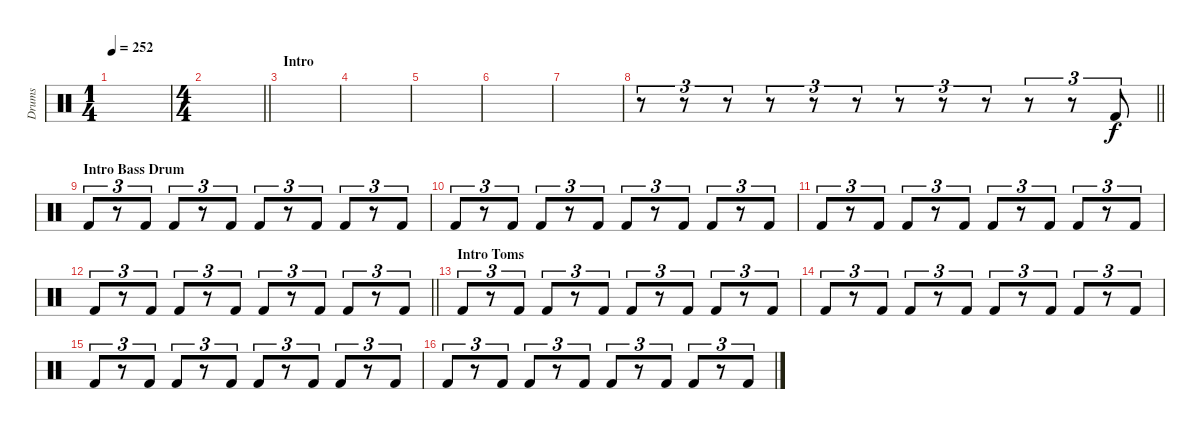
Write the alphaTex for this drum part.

\track ("Drums" "Drums") {instrument percussion}
\staff {score}
\articulation defaults
\ts (1 4)
\tempo 252
\clef neutral
\ks c
|
\ts (4 4)
\barLineRight lightlight
|
\section ("" "Intro")
|
|
|
|
|
\barLineRight lightlight
r.8{tu (3 2)} r.8{tu (3 2)} r.8{tu (3 2)} r.8{tu (3 2)} r.8{tu (3 2)} r.8{tu (3 2)} r.8{tu (3 2)} r.8{tu (3 2)} r.8{tu (3 2)} r.8{tu (3 2)} r.8{tu (3 2)} "Kick (hit) 2".8{tu (3 2)} |
\section ("" "Intro Bass Drum")
"Kick (hit) 2".8{tu (3 2)} r.8{tu (3 2)} "Kick (hit) 2".8{tu (3 2)} "Kick (hit) 2".8{tu (3 2)} r.8{tu (3 2)} "Kick (hit) 2".8{tu (3 2)} "Kick (hit) 2".8{tu (3 2)} r.8{tu (3 2)} "Kick (hit) 2".8{tu (3 2)} "Kick (hit) 2".8{tu (3 2)} r.8{tu (3 2)} "Kick (hit) 2".8{tu (3 2)} |
"Kick (hit) 2".8{tu (3 2)} r.8{tu (3 2)} "Kick (hit) 2".8{tu (3 2)} "Kick (hit) 2".8{tu (3 2)} r.8{tu (3 2)} "Kick (hit) 2".8{tu (3 2)} "Kick (hit) 2".8{tu (3 2)} r.8{tu (3 2)} "Kick (hit) 2".8{tu (3 2)} "Kick (hit) 2".8{tu (3 2)} r.8{tu (3 2)} "Kick (hit) 2".8{tu (3 2)} |
"Kick (hit) 2".8{tu (3 2)} r.8{tu (3 2)} "Kick (hit) 2".8{tu (3 2)} "Kick (hit) 2".8{tu (3 2)} r.8{tu (3 2)} "Kick (hit) 2".8{tu (3 2)} "Kick (hit) 2".8{tu (3 2)} r.8{tu (3 2)} "Kick (hit) 2".8{tu (3 2)} "Kick (hit) 2".8{tu (3 2)} r.8{tu (3 2)} "Kick (hit) 2".8{tu (3 2)} |
\barLineRight lightlight "Kick (hit) 2".8{tu (3 2)}
r.8{tu (3 2)} "Kick (hit) 2".8{tu (3 2)} "Kick (hit) 2".8{tu (3 2)} r.8{tu (3 2)} "Kick (hit) 2".8{tu (3 2)} "Kick (hit) 2".8{tu (3 2)} r.8{tu (3 2)} "Kick (hit) 2".8{tu (3 2)} "Kick (hit) 2".8{tu (3 2)} r.8{tu (3 2)} "Kick (hit) 2".8{tu (3 2)} |
\section ("" "Intro Toms")
"Kick (hit) 2".8{tu (3 2)} r.8{tu (3 2)} "Kick (hit) 2".8{tu (3 2)} "Kick (hit) 2".8{tu (3 2)} r.8{tu (3 2)} "Kick (hit) 2".8{tu (3 2)} "Kick (hit) 2".8{tu (3 2)} r.8{tu (3 2)} "Kick (hit) 2".8{tu (3 2)} "Kick (hit) 2".8{tu (3 2)} r.8{tu (3 2)} "Kick (hit) 2".8{tu (3 2)} |
"Kick (hit) 2".8{tu (3 2)} r.8{tu (3 2)} "Kick (hit) 2".8{tu (3 2)} "Kick (hit) 2".8{tu (3 2)} r.8{tu (3 2)} "Kick (hit) 2".8{tu (3 2)} "Kick (hit) 2".8{tu (3 2)} r.8{tu (3 2)} "Kick (hit) 2".8{tu (3 2)} "Kick (hit) 2".8{tu (3 2)} r.8{tu (3 2)} "Kick (hit) 2".8{tu (3 2)} |
"Kick (hit) 2".8{tu (3 2)} r.8{tu (3 2)} "Kick (hit) 2".8{tu (3 2)} "Kick (hit) 2".8{tu (3 2)} r.8{tu (3 2)} "Kick (hit) 2".8{tu (3 2)} "Kick (hit) 2".8{tu (3 2)} r.8{tu (3 2)} "Kick (hit) 2".8{tu (3 2)} "Kick (hit) 2".8{tu (3 2)} r.8{tu (3 2)} "Kick (hit) 2".8{tu (3 2)} |
"Kick (hit) 2".8{tu (3 2)} r.8{tu (3 2)} "Kick (hit) 2".8{tu (3 2)} "Kick (hit) 2".8{tu (3 2)} r.8{tu (3 2)} "Kick (hit) 2".8{tu (3 2)} "Kick (hit) 2".8{tu (3 2)} r.8{tu (3 2)} "Kick (hit) 2".8{tu (3 2)} "Kick (hit) 2".8{tu (3 2)} r.8{tu (3 2)} "Kick (hit) 2".8{tu (3 2)}
